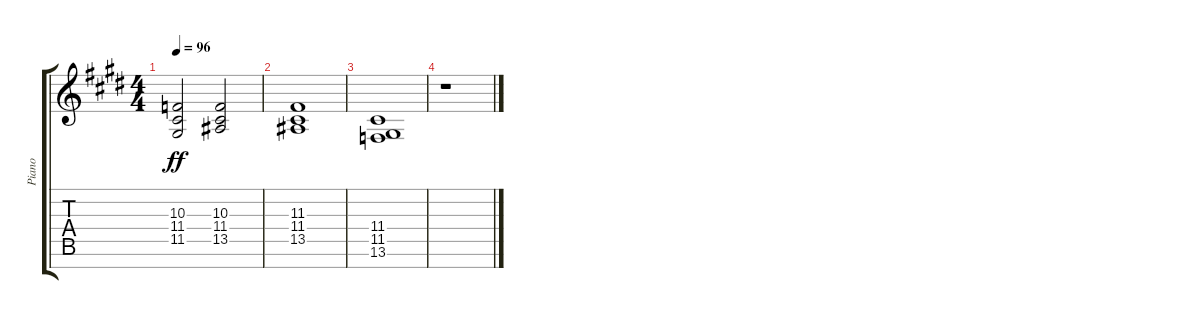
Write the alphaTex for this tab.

\track ("Piano" "Piano") {instrument brightacousticpiano}
\staff {score tabs}
\tuning (E4 B3 G3 D3 A2 E2 B1) {hide}
\ts (4 4)
\tempo 96
\clef g2
\ks e
(10.3 11.4 11.5).2{dy ff} (10.3 11.4 13.5).2 |
(11.3 11.4 13.5).1 |
(11.4 11.5 13.6).1 |
r.1
